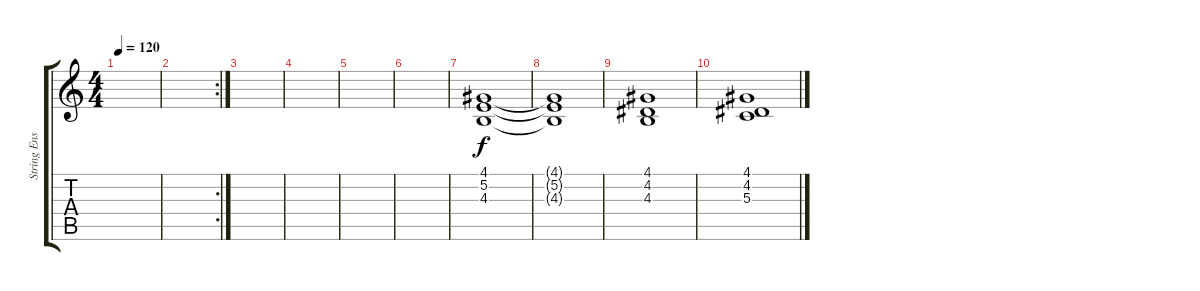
\track ("String Ensemble" "String Ens") {instrument stringensemble1}
\staff {score tabs}
\tuning (E4 B3 G3 D3 A2 E2) {hide}
\ts (4 4)
\tempo 120
\clef g2
\ks c
|
\rc 2
|
|
|
|
|
(4.1 5.2 4.3).1 |
(4.1{t} 5.2{t} 4.3{t}).1 |
(4.1 4.2 4.3).1 |
(4.1 4.2 5.3).1
